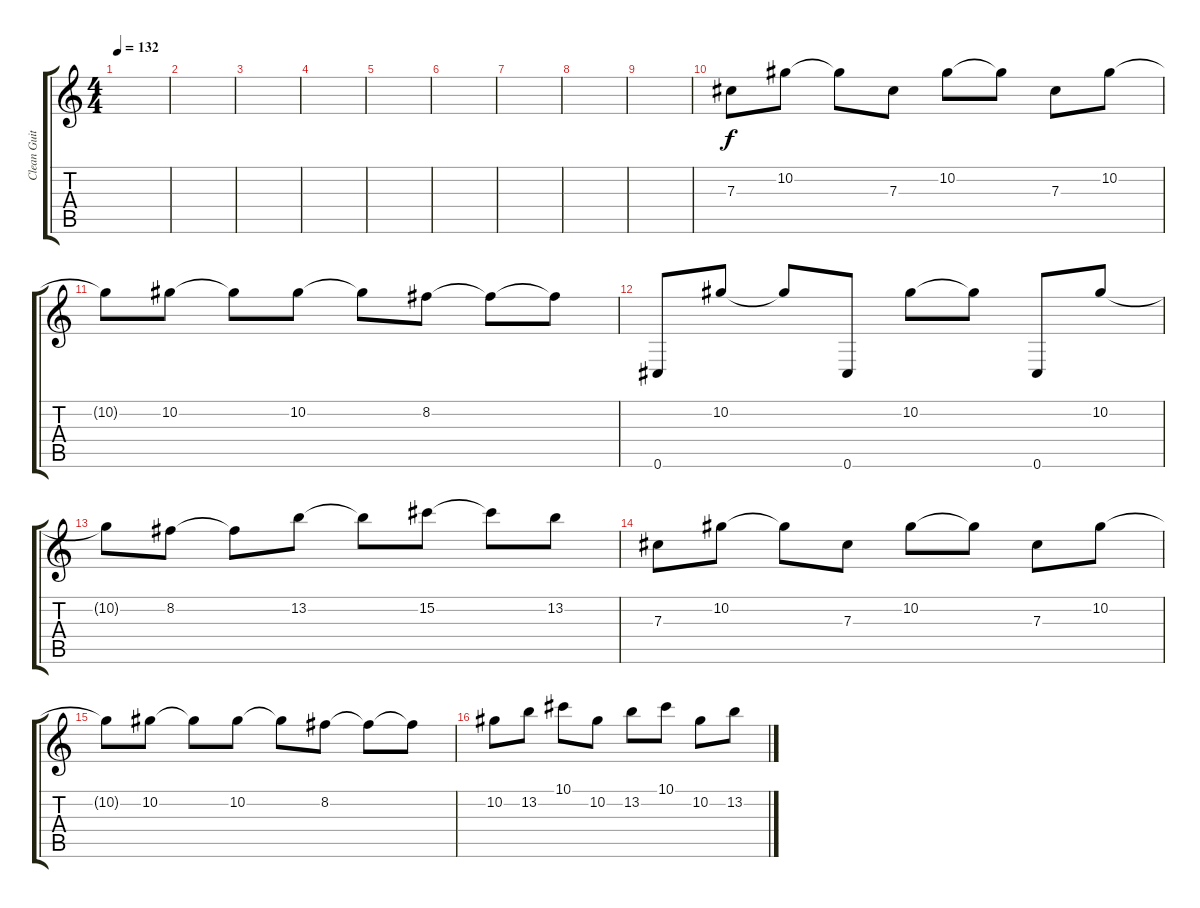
\track ("Clean Guitar" "Clean Guit") {instrument electricguitarclean}
\staff {score tabs}
\tuning (Eb4 Bb3 Gb3 Db3 Ab2 Db2) {hide}
\ts (4 4)
\tempo 132
\clef g2
\ks c
|
|
|
|
|
|
|
|
|
7.3.8 10.2.8 10.2{t}.8 7.3.8 10.2.8 10.2{t}.8 7.3.8 10.2.8 |
10.2{t}.8 10.2.8 10.2{t}.8 10.2.8 10.2{t}.8 8.2.8 8.2{t}.8 8.2{t}.8 |
0.6.8 10.2.8 10.2{t}.8 0.6.8 10.2.8 10.2{t}.8 0.6.8 10.2.8 |
10.2{t}.8 8.2.8 8.2{t}.8 13.2.8 13.2{t}.8 15.2.8 15.2{t}.8 13.2.8 |
7.3.8 10.2.8 10.2{t}.8 7.3.8 10.2.8 10.2{t}.8 7.3.8 10.2.8 |
10.2{t}.8 10.2.8 10.2{t}.8 10.2.8 10.2{t}.8 8.2.8 8.2{t}.8 8.2{t}.8 |
10.2.8 13.2.8 10.1.8 10.2.8 13.2.8 10.1.8 10.2.8 13.2.8
